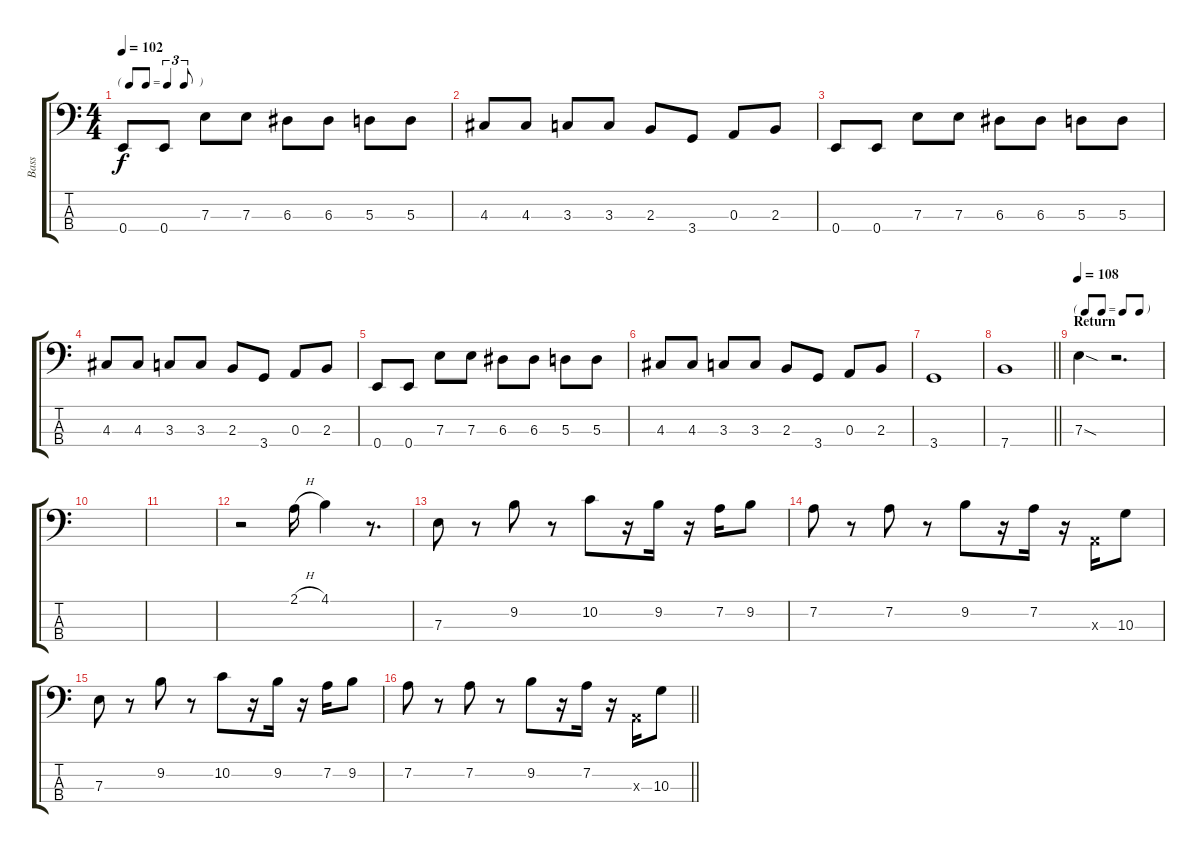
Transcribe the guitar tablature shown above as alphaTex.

\track ("Bass" "Bass") {instrument electricbassfinger}
\staff {score tabs}
\tuning (G2 D2 A1 E1) {hide}
\ts (4 4)
\tf triplet8th
\tempo 102
\clef f4
\ks c
0.4.8{dy f} 0.4.8 7.3.8 7.3.8 6.3.8 6.3.8 5.3.8 5.3.8 |
4.3.8 4.3.8 3.3.8 3.3.8 2.3.8 3.4.8 0.3.8 2.3.8 |
0.4.8 0.4.8 7.3.8 7.3.8 6.3.8 6.3.8 5.3.8 5.3.8 |
4.3.8 4.3.8 3.3.8 3.3.8 2.3.8 3.4.8 0.3.8 2.3.8 |
0.4.8 0.4.8 7.3.8 7.3.8 6.3.8 6.3.8 5.3.8 5.3.8 |
4.3.8 4.3.8 3.3.8 3.3.8 2.3.8 3.4.8 0.3.8 2.3.8 |
3.4.1 |
\barLineRight lightlight
7.4.1 |
\tf none
\section ("" "Return")
\tempo 108
7.3{sod}.4 r.2{d} |
|
|
r.2 2.1{h}.16 4.1.4 r.8{d} |
7.3.8 r.8 9.2.8 r.8 10.2.8 r.16 9.2.16 r.16 7.2.16 9.2.8 |
7.2.8 r.8 7.2.8 r.8 9.2.8 r.16 7.2.16 r.16 0.3{x}.16 10.3.8 |
7.3.8 r.8 9.2.8 r.8 10.2.8 r.16 9.2.16 r.16 7.2.16 9.2.8 |
\barLineRight lightlight
7.2.8 r.8 7.2.8 r.8 9.2.8 r.16 7.2.16 r.16 0.3{x}.16 10.3.8
